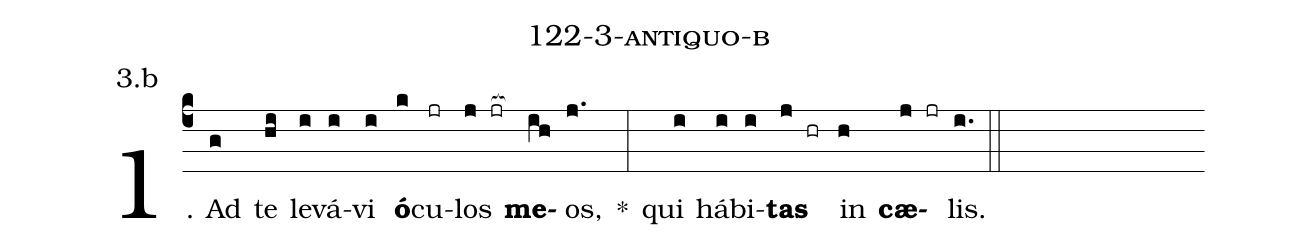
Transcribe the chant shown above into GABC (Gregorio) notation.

name: 122-3-antiquo-b;
annotation: 3.b;
%%
(c4)1. Ad(g) te(hi) le(i)vá(i)vi(i) <b>ó</b>(k)cu(jr)los(j jr[ocb:1{]) <b>me</b>(ih[ocb:0}])os,(j.) *(:) qui(i) há(i)bi(i)<b>tas</b>(j hr) in(h) <b>cæ</b>(j jr)lis.(i.) (::)
